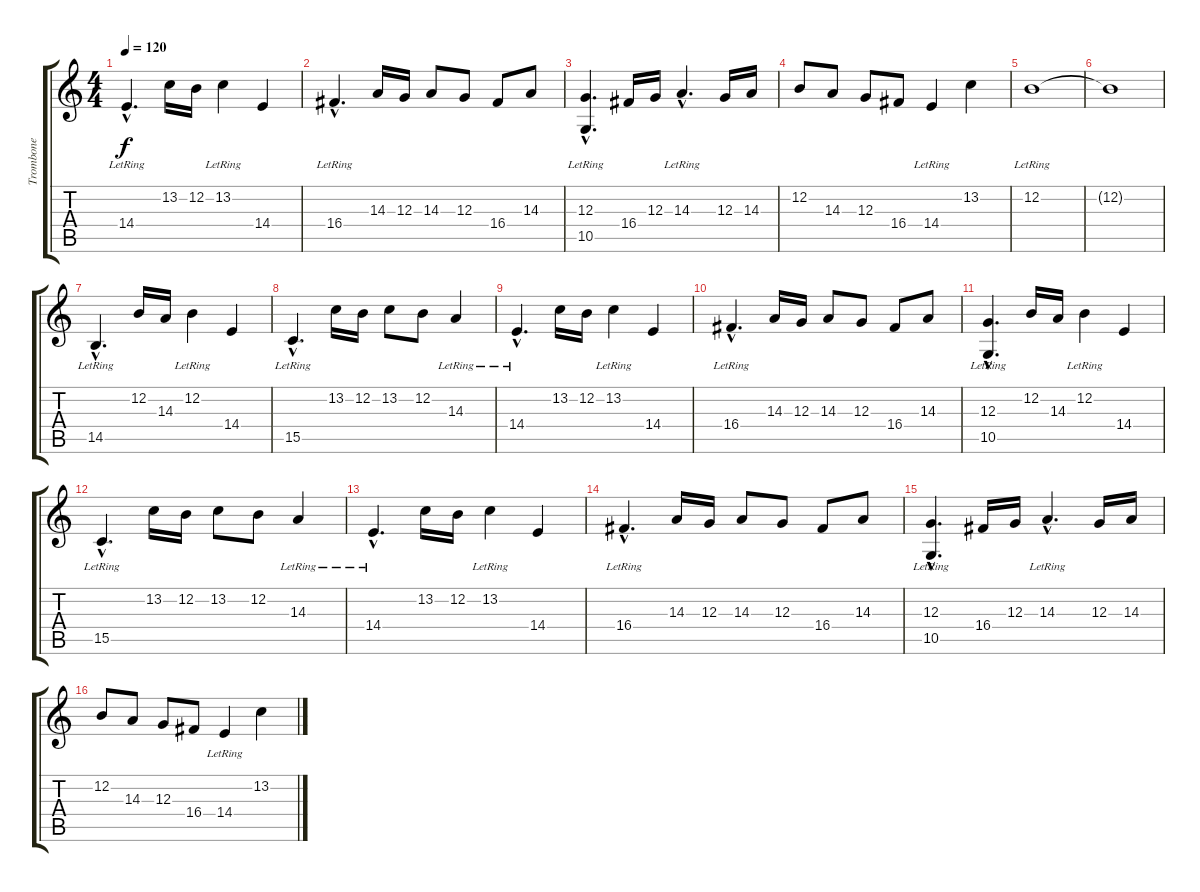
\track ("Trombone" "Trombone") {instrument trombone}
\staff {score tabs}
\tuning (E4 B3 G3 D3 A2 E2) {hide}
\ts (4 4)
\tempo 120
\clef g2
\ks c
14.4{hac lr}.4{d dy f} 13.2.16 12.2.16 13.2{lr}.4 14.4.4 |
16.4{hac lr}.4{d} 14.3.16 12.3.16 14.3.8 12.3.8 16.4.8 14.3.8 |
(12.3{hac lr} 10.5{hac}).4{d} 16.4.16 12.3.16 14.3{hac lr}.4{d} 12.3.16 14.3.16 |
12.2.8 14.3.8 12.3.8 16.4.8 14.4{lr}.4 13.2.4 |
12.2{lr}.1 |
12.2{t}.1 |
14.5{hac lr}.4{d} 12.2.16 14.3.16 12.2{lr}.4 14.4.4 |
15.5{hac lr}.4{d} 13.2.16 12.2.16 13.2.8 12.2.8 14.3{lr}.4 |
14.4{hac lr}.4{d} 13.2.16 12.2.16 13.2{lr}.4 14.4.4 |
16.4{hac lr}.4{d} 14.3.16 12.3.16 14.3.8 12.3.8 16.4.8 14.3.8 |
(12.3{hac lr} 10.5{hac lr}).4{d} 12.2.16 14.3.16 12.2{lr}.4 14.4.4 |
15.5{hac lr}.4{d} 13.2.16 12.2.16 13.2.8 12.2.8 14.3{lr}.4 |
14.4{hac lr}.4{d} 13.2.16 12.2.16 13.2{lr}.4 14.4.4 |
16.4{hac lr}.4{d} 14.3.16 12.3.16 14.3.8 12.3.8 16.4.8 14.3.8 |
(12.3{hac lr} 10.5{hac}).4{d} 16.4.16 12.3.16 14.3{hac lr}.4{d} 12.3.16 14.3.16 |
12.2.8 14.3.8 12.3.8 16.4.8 14.4{lr}.4 13.2.4
